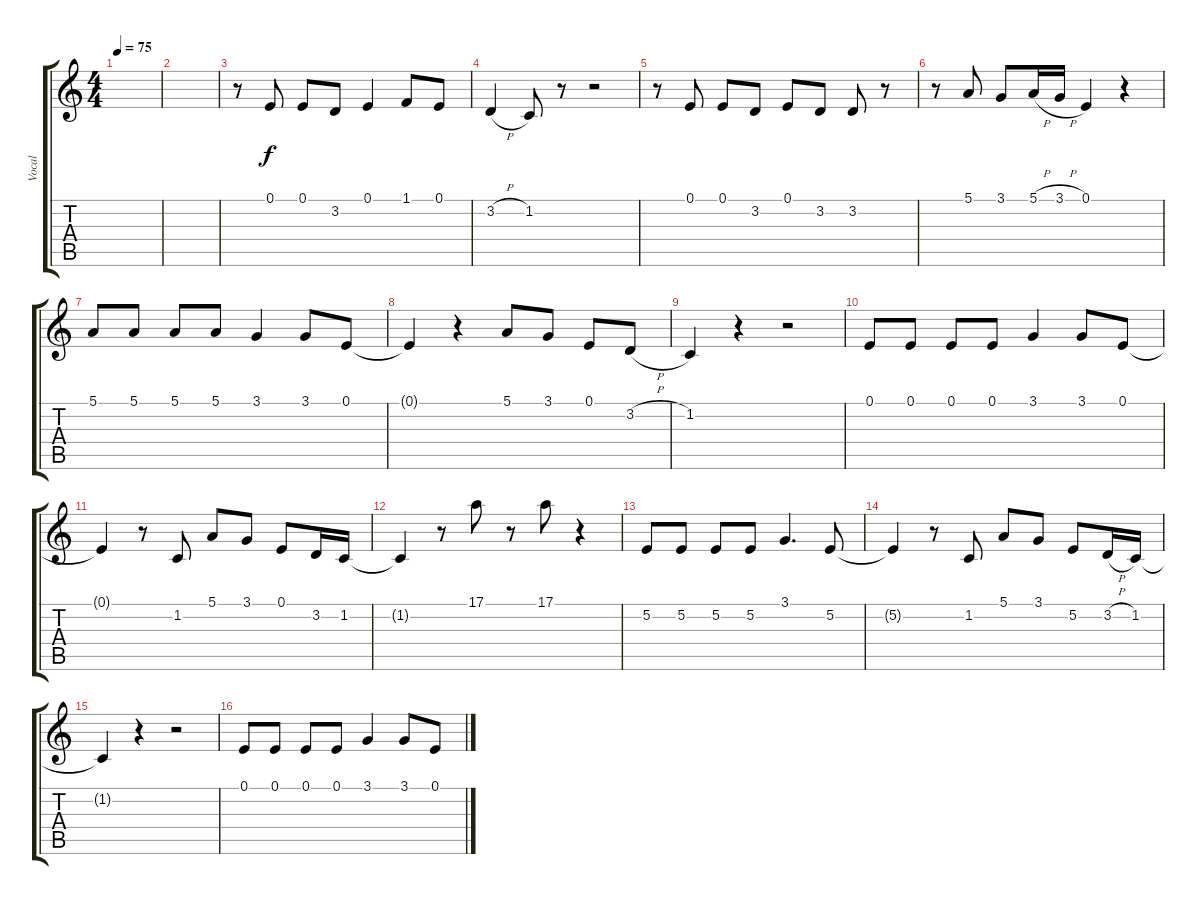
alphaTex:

\track ("Vocal" "Vocal") {instrument cello}
\staff {score tabs}
\tuning (E4 B3 G3 D3 A2 E2) {hide}
\ts (4 4)
\tempo 75
\clef g2
\ks c
|
|
r.8 0.1.8 0.1.8 3.2.8 0.1.4 1.1.8 0.1.8 |
3.2{h}.4 1.2.8 r.8 r.2 |
r.8 0.1.8 0.1.8 3.2.8 0.1.8 3.2.8 3.2.8 r.8 |
r.8 5.1.8 3.1.8 5.1{h}.16 3.1{h}.16 0.1.4 r.4 |
5.1.8 5.1.8 5.1.8 5.1.8 3.1.4 3.1.8 0.1.8 |
0.1{t}.4 r.4 5.1.8 3.1.8 0.1.8 3.2{h}.8 |
1.2.4 r.4 r.2 |
0.1.8 0.1.8 0.1.8 0.1.8 3.1.4 3.1.8 0.1.8 |
0.1{t}.4 r.8 1.2.8 5.1.8 3.1.8 0.1.8 3.2.16 1.2.16 |
1.2{t}.4 r.8 17.1.8 r.8 17.1.8 r.4 |
5.2.8 5.2.8 5.2.8 5.2.8 3.1.4{d} 5.2.8 |
5.2{t}.4 r.8 1.2.8 5.1.8 3.1.8 5.2.8 3.2{h}.16 1.2.16 |
1.2{t}.4 r.4 r.2 |
0.1.8 0.1.8 0.1.8 0.1.8 3.1.4 3.1.8 0.1.8
